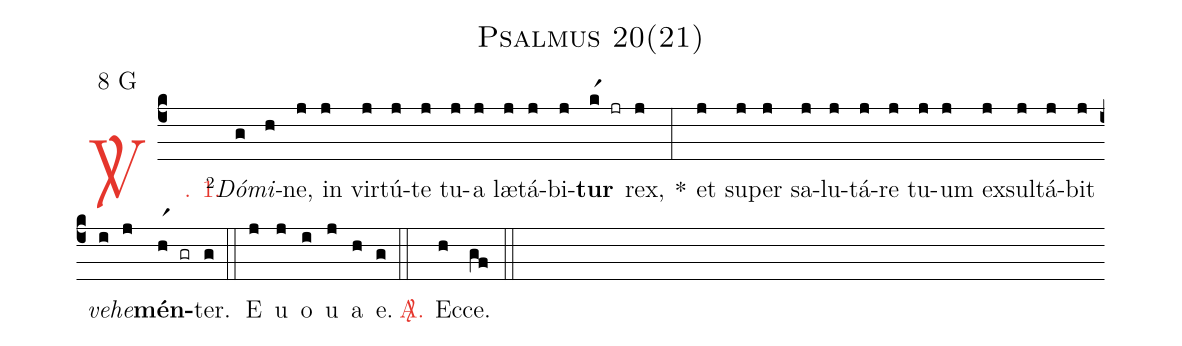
name: Psalmus 20(21);
mode: 8;
mode-differentia: G;
%%
(c4)

<c><sp>V/</sp>. 1.</c>() <v>\VSup{2}</v><i>Dó</i>(g)<i>mi</i>(h)ne,(j) in(j) vir(j)tú(j)te(j) tu(j)a(j) læ(j)tá(j)bi(j)<b>tur</b>(kr1 jr) rex,(j) *(:) et(j) su(j)per(j) sa(j)lu(j)tá(j)re(j) tu(j)um(j) ex(j)sul(j)tá(j)bit(j) <i>ve</i>(i)<i>he</i>(j)<b>mén</b>(hr1 gr)ter.(g) (::)

<eu>E(j) u(j) o(i) u(j) a(h) e.</eu>(g) (::)

<nlba><c><sp>A/</sp>.</c>() Ec</nlba>(h)ce.(gf) (::)
